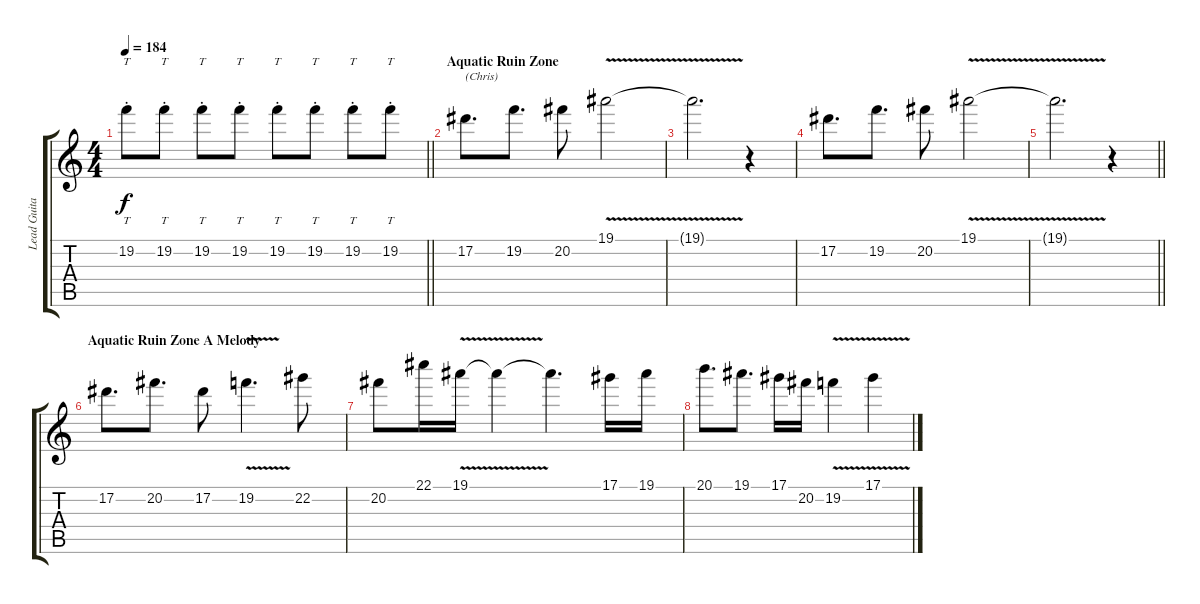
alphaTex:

\track ("Lead Guitar 1" "Lead Guita") {instrument distortionguitar}
\staff {score tabs}
\tuning (Eb4 Bb3 Gb3 Db3 Ab2 Eb2) {hide}
\ts (4 4)
\tempo 184
\clef g2
\barLineRight lightlight
\ks c
19.2{st}.8{tt dy f} 19.2{st}.8{tt} 19.2{st}.8{tt} 19.2{st}.8{tt} 19.2{st}.8{tt} 19.2{st}.8{tt} 19.2{st}.8{tt} 19.2{st}.8{tt} |
\section ("" "Aquatic Ruin Zone")
17.2.8{d txt "(Chris)"} 19.2.8{d} 20.2.8 19.1{v}.2 |
19.1{t}.2{d} r.4 |
17.2.8{d} 19.2.8{d} 20.2.8 19.1{v}.2 |
\barLineRight lightlight
19.1{t}.2{d} r.4 |
\section ("" "Aquatic Ruin Zone A Melody")
17.2.8{d} 20.2.8{d} 17.2.8 19.2{v}.4{d} 22.2.8 |
20.2.8 22.1.16 19.1{v}.16 19.1{t}.4 19.1{t}.4{d} 17.1.16 19.1.16 |
20.1.8{d} 19.1.8{d} 17.1.16 20.2.16 19.2{v}.4 17.1{v}.4
